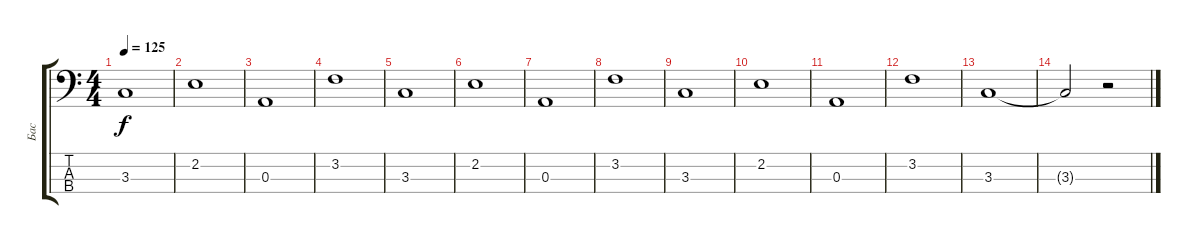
\track ("Бас" "Бас") {instrument electricbassfinger}
\staff {score tabs}
\tuning (G2 D2 A1 E1) {hide}
\ts (4 4)
\tempo 125
\clef f4
\ks c
3.3.1{dy f} |
2.2.1 |
0.3.1 |
3.2.1 |
3.3.1 |
2.2.1 |
0.3.1 |
3.2.1 |
3.3.1 |
2.2.1 |
0.3.1 |
3.2.1 |
3.3.1{volume 16} |
3.3{t}.2 r.2
